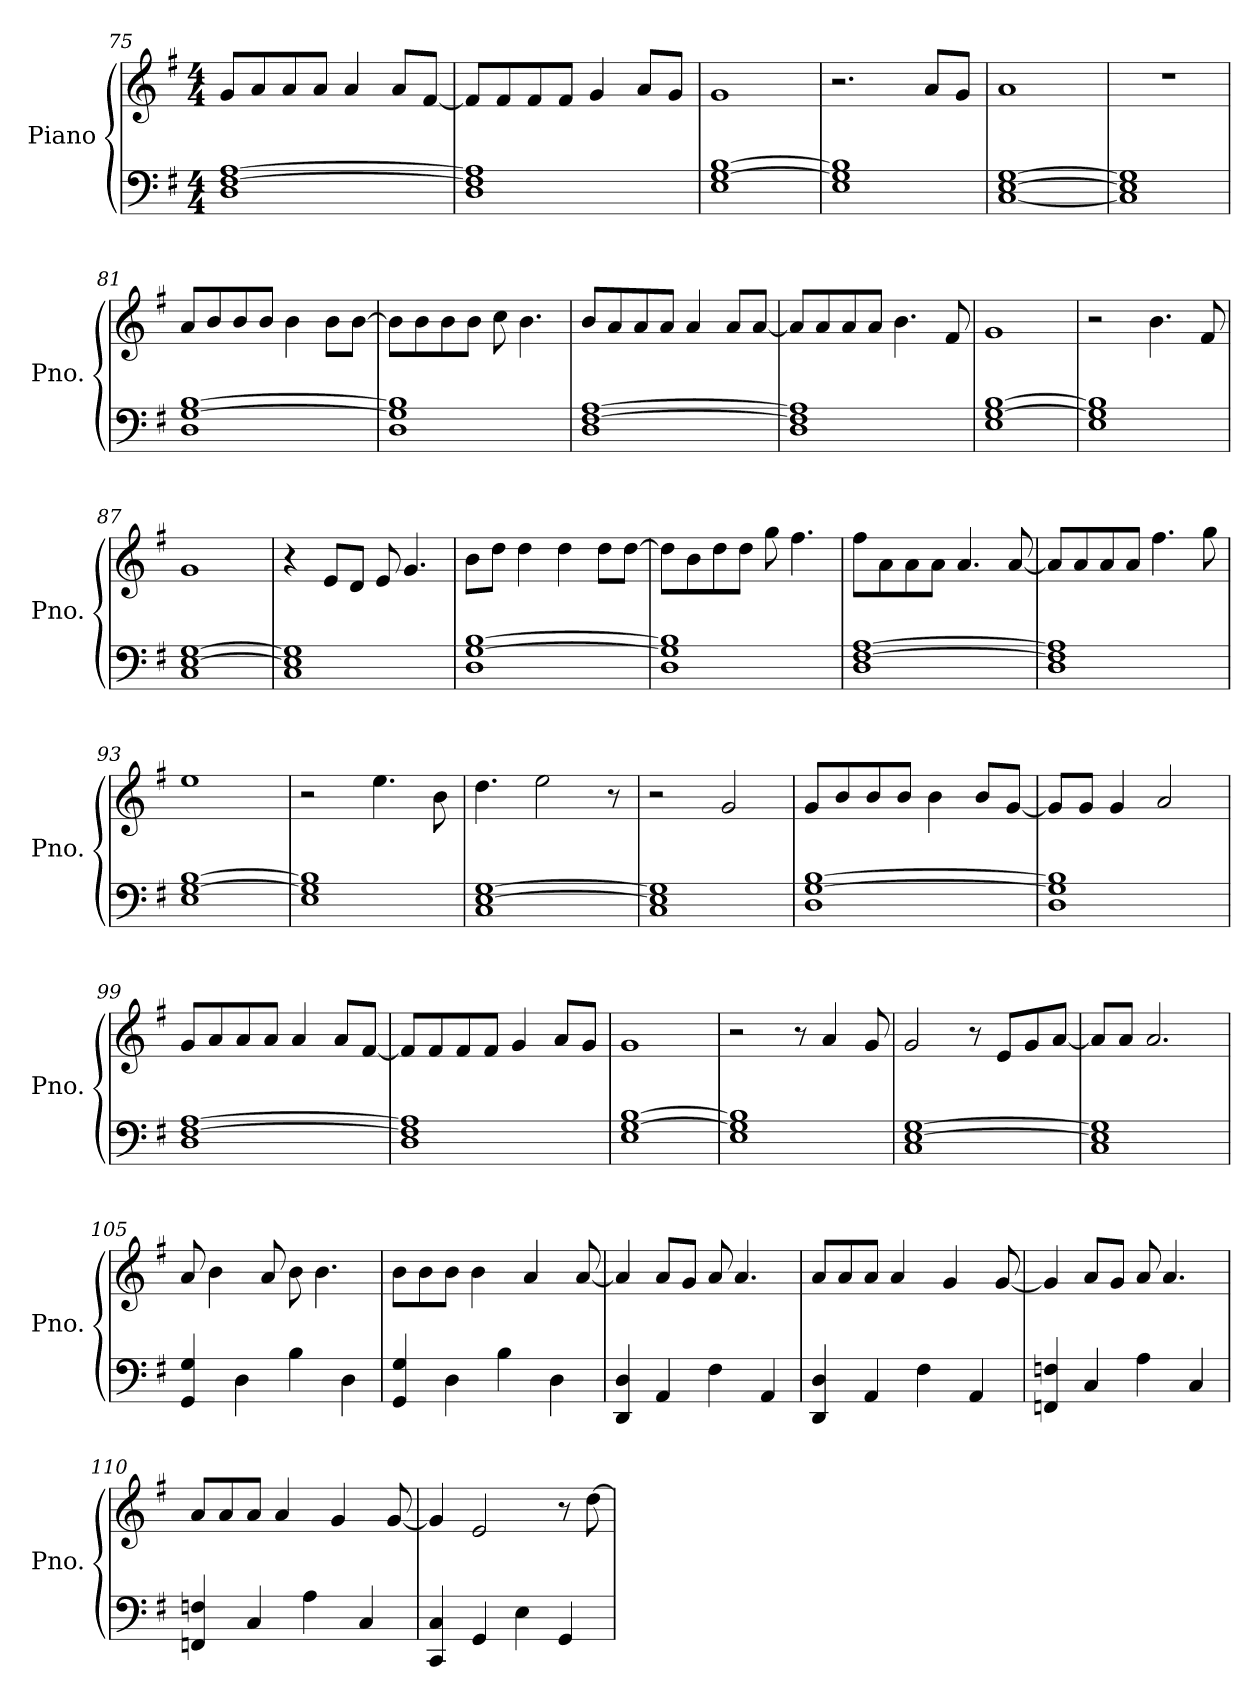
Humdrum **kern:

**kern	**kern
*part1	*part1
*staff2	*staff1
*I"Piano	*
*I'Pno.	*
*clefF4	*clefG2
*k[f#]	*k[f#]
*M4/4	*M4/4
=75	=75
1D [1F# [1A	8g/L
.	8a/
.	8a/
.	8a/J
.	4a/
.	8a/L
.	[8f#/J
=76	=76
1D 1F#] 1A]	8f#/L]
.	8f#/
.	8f#/
.	8f#/J
.	4g/
.	8a/L
.	8g/J
=77	=77
1E [1G [1B	1g
=78	=78
1E 1G] 1B]	2.r
.	8a/L
.	8g/J
=79	=79
[1C [1E [1G	1a
=80	=80
1C] 1E] 1G]	1r
=81	=81
1D [1G [1B	8a/L
.	8b/
.	8b/
.	8b/J
.	4b\
.	8b\L
.	[8b\J
!!LO:PB:g=z
=82	=82
1D 1G] 1B]	8b\L]
.	8b\
.	8b\
.	8b\J
.	8cc\
.	4.b\
=83	=83
1D [1F# [1A	8b/L
.	8a/
.	8a/
.	8a/J
.	4a/
.	8a/L
.	[8a/J
=84	=84
1D 1F#] 1A]	8a/L]
.	8a/
.	8a/
.	8a/J
.	4.b\
.	8f#/
=85	=85
1E [1G [1B	1g
=86	=86
1E 1G] 1B]	2r
.	4.b\
.	8f#/
=87	=87
1C [1E [1G	1g
=88	=88
1C 1E] 1G]	4r
.	8e/L
.	8d/J
.	8e/
.	4.g/
=89	=89
1D [1G [1B	8b\L
.	8dd\J
.	4dd\
.	4dd\
.	8dd\L
.	[8dd\J
!!LO:LB:g=z
=90	=90
1D 1G] 1B]	8dd\L]
.	8b\
.	8dd\
.	8dd\J
.	8gg\
.	4.ff#\
=91	=91
1D [1F# [1A	8ff#\L
.	8a\
.	8a\
.	8a\J
.	4.a/
.	[8a/
=92	=92
1D 1F#] 1A]	8a/L]
.	8a/
.	8a/
.	8a/J
.	4.ff#\
.	8gg\
=93	=93
1E [1G [1B	1ee
=94	=94
1E 1G] 1B]	2r
.	4.ee\
.	8b\
=95	=95
1C [1E [1G	4.dd\
.	2ee\
.	8r
=96	=96
1C 1E] 1G]	2r
.	2g/
=97	=97
1D [1G [1B	8g/L
.	8b/
.	8b/
.	8b/J
.	4b\
.	8b/L
.	[8g/J
!!LO:LB:g=z
=98	=98
1D 1G] 1B]	8g/L]
.	8g/J
.	4g/
.	2a/
=99	=99
1D [1F# [1A	8g/L
.	8a/
.	8a/
.	8a/J
.	4a/
.	8a/L
.	[8f#/J
=100	=100
1D 1F#] 1A]	8f#/L]
.	8f#/
.	8f#/
.	8f#/J
.	4g/
.	8a/L
.	8g/J
=101	=101
1E [1G [1B	1g
=102	=102
1E 1G] 1B]	2r
.	8r
.	4a/
.	8g/
=103	=103
1C [1E [1G	2g/
.	8r
.	8e/L
.	8g/
.	[8a/J
=104	=104
1C 1E] 1G]	8a/L]
.	8a/J
.	2.a/
=105	=105
4GG/ 4G/	8a/
.	4b\
4D\	.
.	8a/
4B\	8b\
.	4.b\
4D\	.
!!LO:LB:g=z
=106	=106
4GG/ 4G/	8b\L
.	8b\
4D\	8b\J
.	4b\
4B\	.
.	4a/
4D\	.
.	[8a/
=107	=107
4DD/ 4D/	4a/]
4AA/	8a/L
.	8g/J
4F#\	8a/
.	4.a/
4AA/	.
=108	=108
4DD/ 4D/	8a/L
.	8a/
4AA/	8a/J
.	4a/
4F#\	.
.	4g/
4AA/	.
.	[8g/
=109	=109
4FFn/ 4Fn/	4g/]
4C/	8a/L
.	8g/J
4A\	8a/
.	4.a/
4C/	.
=110	=110
4FFn/ 4Fn/	8a/L
.	8a/
4C/	8a/J
.	4a/
4A\	.
.	4g/
4C/	.
.	[8g/
=111	=111
4CC/ 4C/	4g/]
4GG/	2e/
4E\	.
4GG/	8r
.	[8dd\
=	=
*-	*-
